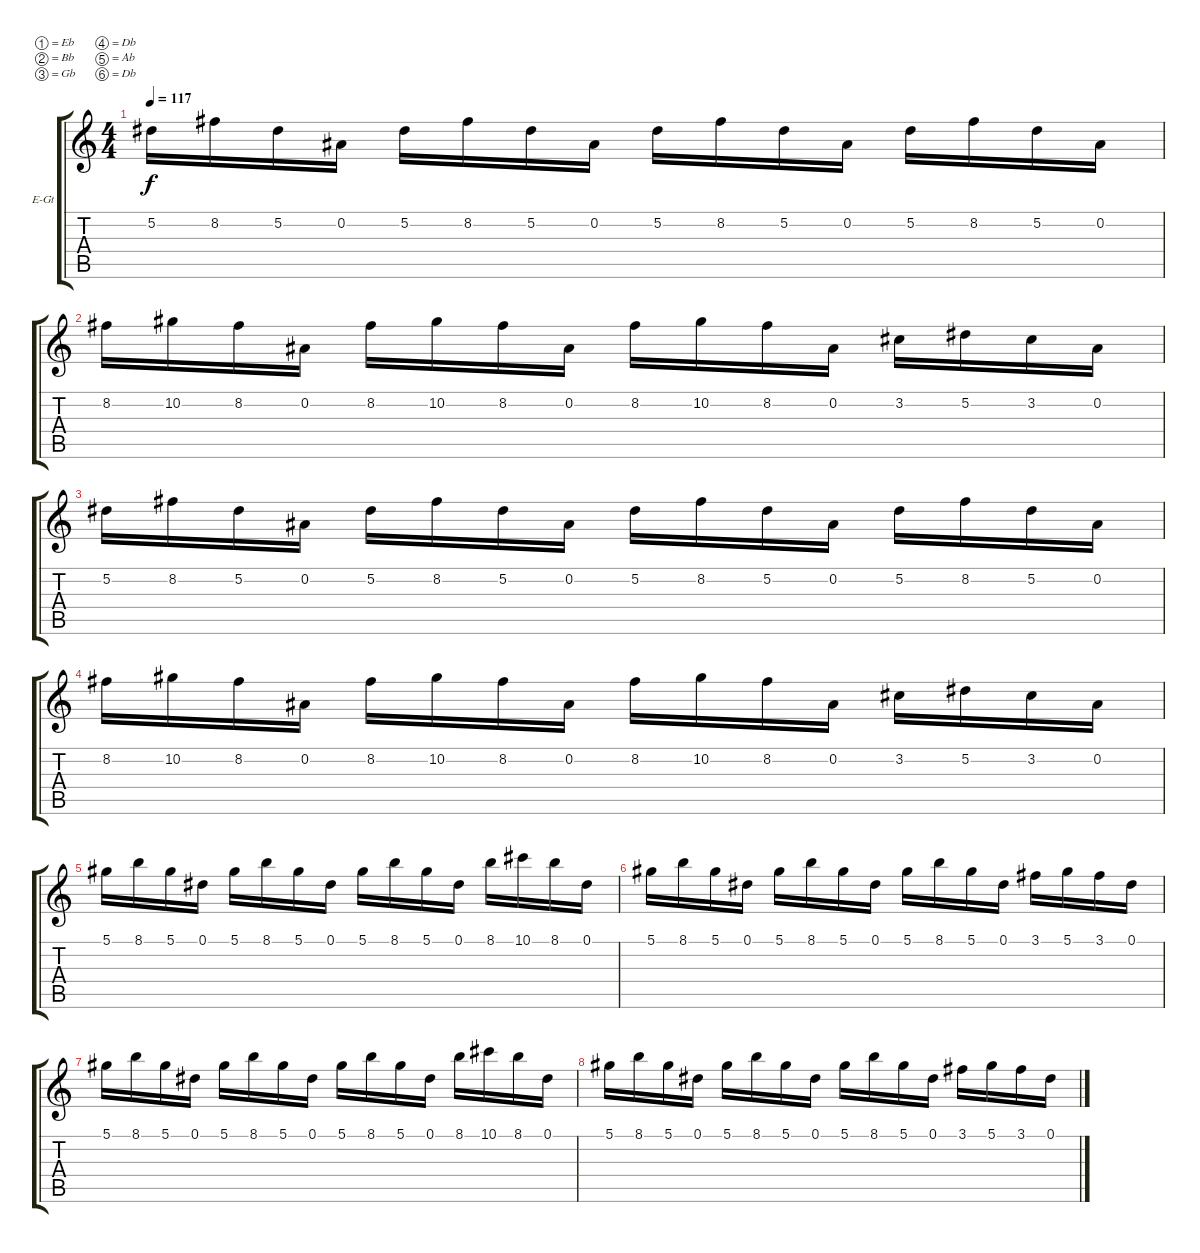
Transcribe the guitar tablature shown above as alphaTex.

\bracketExtendMode groupsimilarinstruments
\firstSystemTrackNameOrientation horizontal
\otherSystemsTrackNameOrientation horizontal
\track ("Lead Guitar" "E-Gt") {instrument distortionguitar}
\staff {score tabs}
\tuning (Eb4 Bb3 Gb3 Db3 Ab2 Db2)
\ts (4 4)
\tempo 117
\clef g2
\ks c
5.2.16{dy f} 8.2.16 5.2.16 0.2.16 5.2.16 8.2.16 5.2.16 0.2.16 5.2.16 8.2.16 5.2.16 0.2.16 5.2.16 8.2.16 5.2.16 0.2.16 |
8.2.16 10.2.16 8.2.16 0.2.16 8.2.16 10.2.16 8.2.16 0.2.16 8.2.16 10.2.16 8.2.16 0.2.16 3.2.16 5.2.16 3.2.16 0.2.16 |
5.2.16 8.2.16 5.2.16 0.2.16 5.2.16 8.2.16 5.2.16 0.2.16 5.2.16 8.2.16 5.2.16 0.2.16 5.2.16 8.2.16 5.2.16 0.2.16 |
8.2.16 10.2.16 8.2.16 0.2.16 8.2.16 10.2.16 8.2.16 0.2.16 8.2.16 10.2.16 8.2.16 0.2.16 3.2.16 5.2.16 3.2.16 0.2.16 |
5.1.16 8.1.16 5.1.16 0.1.16 5.1.16 8.1.16 5.1.16 0.1.16 5.1.16 8.1.16 5.1.16 0.1.16 8.1.16 10.1.16 8.1.16 0.1.16 |
5.1.16 8.1.16 5.1.16 0.1.16 5.1.16 8.1.16 5.1.16 0.1.16 5.1.16 8.1.16 5.1.16 0.1.16 3.1.16 5.1.16 3.1.16 0.1.16 |
5.1.16 8.1.16 5.1.16 0.1.16 5.1.16 8.1.16 5.1.16 0.1.16 5.1.16 8.1.16 5.1.16 0.1.16 8.1.16 10.1.16 8.1.16 0.1.16 |
5.1.16 8.1.16 5.1.16 0.1.16 5.1.16 8.1.16 5.1.16 0.1.16 5.1.16 8.1.16 5.1.16 0.1.16 3.1.16 5.1.16 3.1.16 0.1.16
